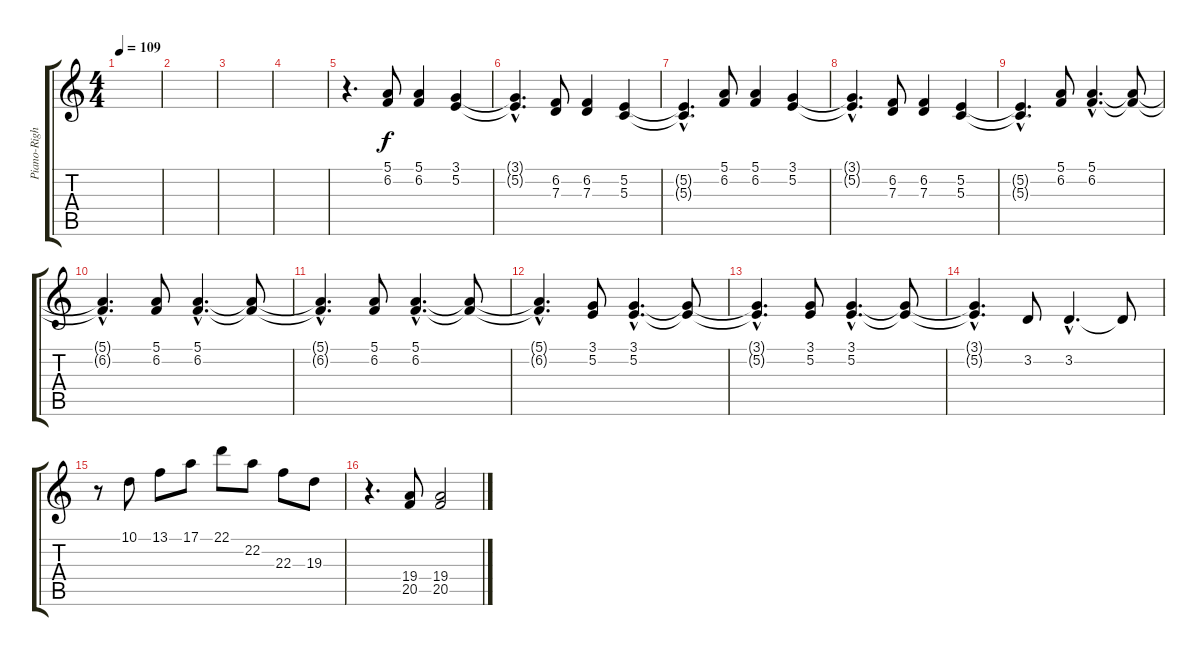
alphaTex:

\track ("Piano-Right hand" "Piano-Righ") {instrument acousticgrandpiano}
\staff {score tabs}
\tuning (E4 B3 G3 D3 A2 E2) {hide}
\ts (4 4)
\tempo 109
\clef g2
\ks c
|
|
|
|
r.4{d} (5.1 6.2).8 (5.1 6.2).4 (3.1 5.2).4 |
(3.1{hac t} 5.2{hac t}).4{d dy f} (6.2 7.3).8 (6.2 7.3).4 (5.2 5.3).4 |
(5.2{hac t} 5.3{hac t}).4{d} (5.1 6.2).8 (5.1 6.2).4 (3.1 5.2).4 |
(3.1{hac t} 5.2{hac t}).4{d} (6.2 7.3).8 (6.2 7.3).4 (5.2 5.3).4 |
(5.2{hac t} 5.3{hac t}).4{d} (5.1 6.2).8 (5.1{hac} 6.2{hac}).4{d} (5.1{t} 6.2{t}).8 |
(5.1{hac t} 6.2{hac t}).4{d} (5.1 6.2).8 (5.1{hac} 6.2{hac}).4{d} (5.1{t} 6.2{t}).8 |
(5.1{hac t} 6.2{hac t}).4{d} (5.1 6.2).8 (5.1{hac} 6.2{hac}).4{d} (5.1{t} 6.2{t}).8 |
(5.1{hac t} 6.2{hac t}).4{d} (3.1 5.2).8 (3.1{hac} 5.2{hac}).4{d} (3.1{t} 5.2{t}).8 |
(3.1{hac t} 5.2{hac t}).4{d} (3.1 5.2).8 (3.1{hac} 5.2{hac}).4{d} (3.1{t} 5.2{t}).8 |
(3.1{hac t} 5.2{hac t}).4{d} 3.2.8 3.2{hac}.4{d} 3.2{t}.8 |
r.8 10.1.8 13.1.8 17.1.8 22.1.8 22.2.8 22.3.8 19.3.8 |
r.4{d} (19.4 20.5).8 (19.4 20.5).2
